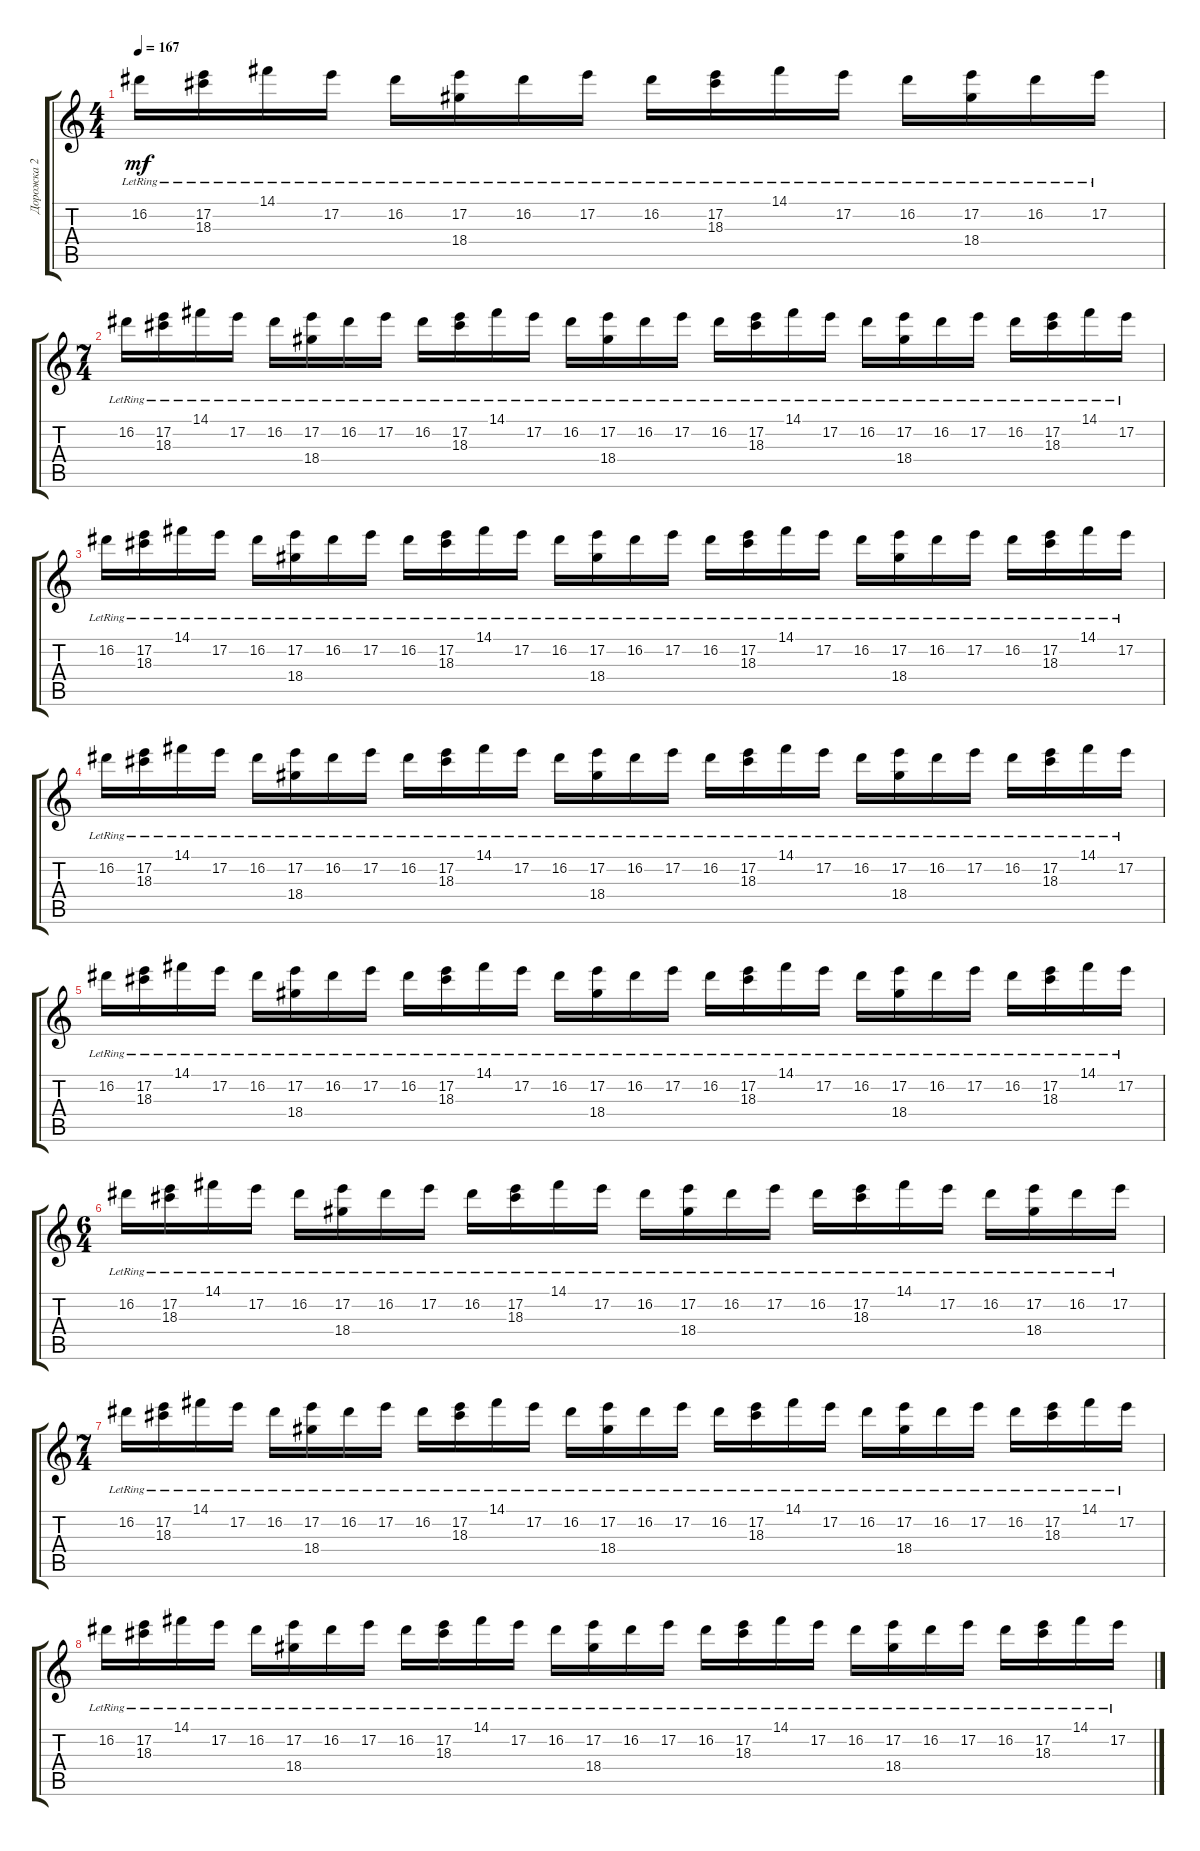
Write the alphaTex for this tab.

\track ("Дорожка 2" "Дорожка 2") {instrument electricguitarjazz}
\staff {score tabs}
\tuning (E4 B3 G3 D3 A2 E2) {hide}
\ts (4 4)
\tempo 167
\clef g2
\ks c
16.2{lr}.16{dy mf} (17.2{lr} 18.3{lr}).16 14.1{lr}.16 17.2{lr}.16 16.2{lr}.16 (17.2{lr} 18.4{lr}).16 16.2{lr}.16 17.2{lr}.16 16.2{lr}.16 (17.2{lr} 18.3{lr}).16 14.1{lr}.16 17.2{lr}.16 16.2{lr}.16 (17.2{lr} 18.4{lr}).16 16.2{lr}.16 17.2{lr}.16 |
\ts (7 4)
16.2{lr}.16 (17.2{lr} 18.3{lr}).16 14.1{lr}.16 17.2{lr}.16 16.2{lr}.16 (17.2{lr} 18.4{lr}).16 16.2{lr}.16 17.2{lr}.16 16.2{lr}.16 (17.2{lr} 18.3{lr}).16 14.1{lr}.16 17.2{lr}.16 16.2{lr}.16 (17.2{lr} 18.4{lr}).16 16.2{lr}.16 17.2{lr}.16 16.2{lr}.16 (17.2{lr} 18.3{lr}).16 14.1{lr}.16 17.2{lr}.16 16.2{lr}.16 (17.2{lr} 18.4{lr}).16 16.2{lr}.16 17.2{lr}.16 16.2{lr}.16 (17.2{lr} 18.3{lr}).16 14.1{lr}.16 17.2{lr}.16 |
16.2{lr}.16 (17.2{lr} 18.3{lr}).16 14.1{lr}.16 17.2{lr}.16 16.2{lr}.16 (17.2{lr} 18.4{lr}).16 16.2{lr}.16 17.2{lr}.16 16.2{lr}.16 (17.2{lr} 18.3{lr}).16 14.1{lr}.16 17.2{lr}.16 16.2{lr}.16 (17.2{lr} 18.4{lr}).16 16.2{lr}.16 17.2{lr}.16 16.2{lr}.16 (17.2{lr} 18.3{lr}).16 14.1{lr}.16 17.2{lr}.16 16.2{lr}.16 (17.2{lr} 18.4{lr}).16 16.2{lr}.16 17.2{lr}.16 16.2{lr}.16 (17.2{lr} 18.3{lr}).16 14.1{lr}.16 17.2{lr}.16 |
16.2{lr}.16 (17.2{lr} 18.3{lr}).16 14.1{lr}.16 17.2{lr}.16 16.2{lr}.16 (17.2{lr} 18.4{lr}).16 16.2{lr}.16 17.2{lr}.16 16.2{lr}.16 (17.2{lr} 18.3{lr}).16 14.1{lr}.16 17.2{lr}.16 16.2{lr}.16 (17.2{lr} 18.4{lr}).16 16.2{lr}.16 17.2{lr}.16 16.2{lr}.16 (17.2{lr} 18.3{lr}).16 14.1{lr}.16 17.2{lr}.16 16.2{lr}.16 (17.2{lr} 18.4{lr}).16 16.2{lr}.16 17.2{lr}.16 16.2{lr}.16 (17.2{lr} 18.3{lr}).16 14.1{lr}.16 17.2{lr}.16 |
16.2{lr}.16 (17.2{lr} 18.3{lr}).16 14.1{lr}.16 17.2{lr}.16 16.2{lr}.16 (17.2{lr} 18.4{lr}).16 16.2{lr}.16 17.2{lr}.16 16.2{lr}.16 (17.2{lr} 18.3{lr}).16 14.1{lr}.16 17.2{lr}.16 16.2{lr}.16 (17.2{lr} 18.4{lr}).16 16.2{lr}.16 17.2{lr}.16 16.2{lr}.16 (17.2{lr} 18.3{lr}).16 14.1{lr}.16 17.2{lr}.16 16.2{lr}.16 (17.2{lr} 18.4{lr}).16 16.2{lr}.16 17.2{lr}.16 16.2{lr}.16 (17.2{lr} 18.3{lr}).16 14.1{lr}.16 17.2{lr}.16 |
\ts (6 4)
16.2{lr}.16 (17.2{lr} 18.3{lr}).16 14.1{lr}.16 17.2{lr}.16 16.2{lr}.16 (17.2{lr} 18.4{lr}).16 16.2{lr}.16 17.2{lr}.16 16.2{lr}.16 (17.2{lr} 18.3{lr}).16 14.1{lr}.16 17.2{lr}.16 16.2{lr}.16 (17.2{lr} 18.4{lr}).16 16.2{lr}.16 17.2{lr}.16 16.2{lr}.16 (17.2{lr} 18.3{lr}).16 14.1{lr}.16 17.2{lr}.16 16.2{lr}.16 (17.2{lr} 18.4{lr}).16 16.2{lr}.16 17.2{lr}.16 |
\ts (7 4)
16.2{lr}.16 (17.2{lr} 18.3{lr}).16 14.1{lr}.16 17.2{lr}.16 16.2{lr}.16 (17.2{lr} 18.4{lr}).16 16.2{lr}.16 17.2{lr}.16 16.2{lr}.16 (17.2{lr} 18.3{lr}).16 14.1{lr}.16 17.2{lr}.16 16.2{lr}.16 (17.2{lr} 18.4{lr}).16 16.2{lr}.16 17.2{lr}.16 16.2{lr}.16 (17.2{lr} 18.3{lr}).16 14.1{lr}.16 17.2{lr}.16 16.2{lr}.16 (17.2{lr} 18.4{lr}).16 16.2{lr}.16 17.2{lr}.16 16.2{lr}.16 (17.2{lr} 18.3{lr}).16 14.1{lr}.16 17.2{lr}.16 |
16.2{lr}.16 (17.2{lr} 18.3{lr}).16 14.1{lr}.16 17.2{lr}.16 16.2{lr}.16 (17.2{lr} 18.4{lr}).16 16.2{lr}.16 17.2{lr}.16 16.2{lr}.16 (17.2{lr} 18.3{lr}).16 14.1{lr}.16 17.2{lr}.16 16.2{lr}.16 (17.2{lr} 18.4{lr}).16 16.2{lr}.16 17.2{lr}.16 16.2{lr}.16 (17.2{lr} 18.3{lr}).16 14.1{lr}.16 17.2{lr}.16 16.2{lr}.16 (17.2{lr} 18.4{lr}).16 16.2{lr}.16 17.2{lr}.16 16.2{lr}.16 (17.2{lr} 18.3{lr}).16 14.1{lr}.16 17.2{lr}.16
